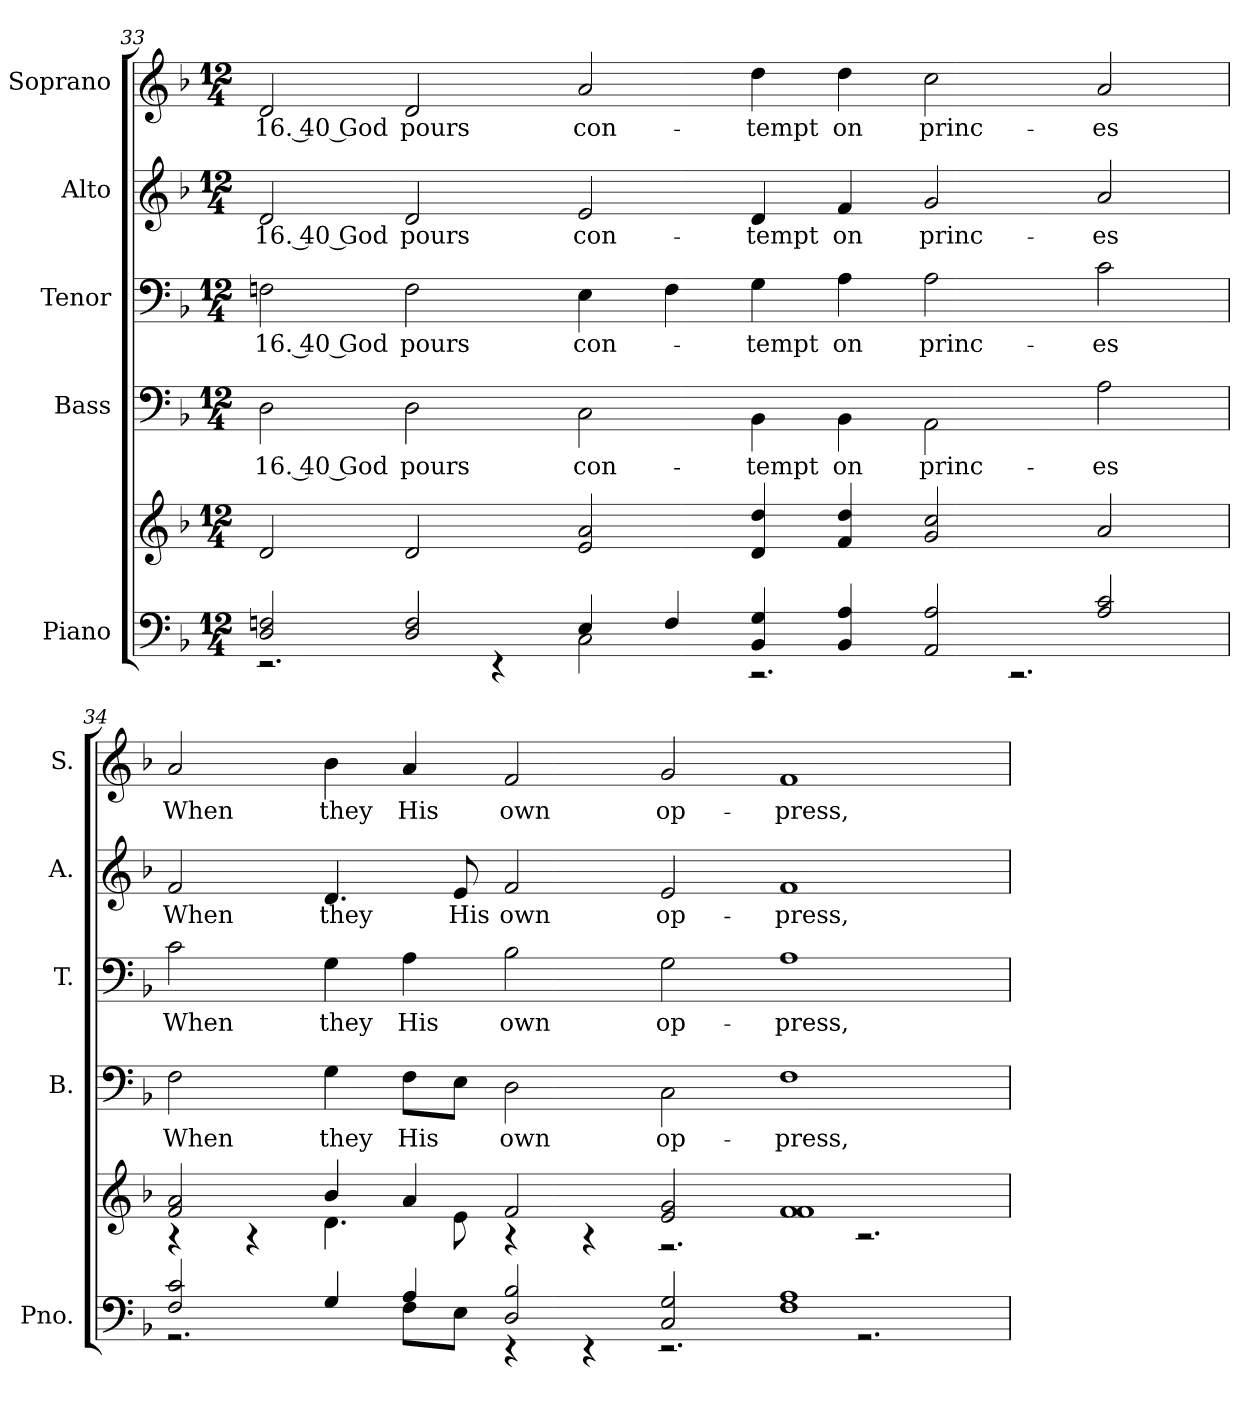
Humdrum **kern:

**kern	**kern	**kern	**text	**kern	**text	**kern	**text	**kern	**text
*part5	*part5	*part4	*part4	*part3	*part3	*part2	*part2	*part1	*part1
*staff6	*staff5	*staff4	*staff4	*staff3	*staff3	*staff2	*staff2	*staff1	*staff1
*I"Piano	*	*I"Bass	*	*I"Tenor	*	*I"Alto	*	*I"Soprano	*
*I'Pno.	*	*I'B.	*	*I'T.	*	*I'A.	*	*I'S.	*
*clefF4	*clefG2	*clefF4	*	*clefF4	*	*clefG2	*	*clefG2	*
*k[b-]	*k[b-]	*k[b-]	*	*k[b-]	*	*k[b-]	*	*k[b-]	*
*F:	*F:	*F:	*	*F:	*	*F:	*	*F:	*
*M12/4	*M12/4	*M12/4	*	*M12/4	*	*M12/4	*	*M12/4	*
=33	=33	=33	=33	=33	=33	=33	=33	=33	=33
*^	*	*	*	*	*	*	*	*	*
!	!	!	!	!LO:LY:b:color=#000000	!	!	!	!	!	!
!	!	!	!	!	!	!LO:LY:b:color=#000000	!	!	!	!
!	!	!	!	!	!	!	!	!LO:LY:b:color=#000000	!	!
!	!	!	!	!	!	!	!	!	!	!LO:LY:b:color=#000000
2Di/ 2Fni	2.r	2di/	2Di\	16. 40 God	2Fni\	16. 40 God	2di/	16. 40 God	2di/	16. 40 God
!	!	!	!	!LO:LY:b:color=#000000	!	!	!	!	!	!
!	!	!	!	!	!	!LO:LY:b:color=#000000	!	!	!	!
!	!	!	!	!	!	!	!	!LO:LY:b:color=#000000	!	!
!	!	!	!	!	!	!	!	!	!	!LO:LY:b:color=#000000
2Di/ 2Fi	.	2di/	2Di\	pours	2Fi\	pours	2di/	pours	2di/	pours
.	4r	.	.	.	.	.	.	.	.	.
!	!	!	!	!LO:LY:b:color=#000000	!	!	!	!	!	!
!	!	!	!	!	!	!LO:LY:b:color=#000000	!	!	!	!
!	!	!	!	!	!	!	!	!LO:LY:b:color=#000000	!	!
!	!	!	!	!	!	!	!	!	!	!LO:LY:b:color=#000000
4Ei/	2Ci\	2ei/ 2ai	2Ci\	con-	4Ei\	con-	2ei/	con-	2ai/	con-
4Fi/	.	.	.	.	4Fi\	.	.	.	.	.
!	!	!	!	!LO:LY:b:color=#000000	!	!	!	!	!	!
!	!	!	!	!	!	!LO:LY:b:color=#000000	!	!	!	!
!	!	!	!	!	!	!	!	!LO:LY:b:color=#000000	!	!
!	!	!	!	!	!	!	!	!	!	!LO:LY:b:color=#000000
4BB-i/ 4Gi	2.r	4di/ 4ddi	4BB-i\	-tempt	4Gi\	-tempt	4di/	-tempt	4ddi\	-tempt
!	!	!	!	!LO:LY:b:color=#000000	!	!	!	!	!	!
!	!	!	!	!	!	!LO:LY:b:color=#000000	!	!	!	!
!	!	!	!	!	!	!	!	!LO:LY:b:color=#000000	!	!
!	!	!	!	!	!	!	!	!	!	!LO:LY:b:color=#000000
4BB-i/ 4Ai	.	4fi/ 4ddi	4BB-i\	on	4Ai\	on	4fi/	on	4ddi\	on
!	!	!	!	!LO:LY:b:color=#000000	!	!	!	!	!	!
!	!	!	!	!	!	!LO:LY:b:color=#000000	!	!	!	!
!	!	!	!	!	!	!	!	!LO:LY:b:color=#000000	!	!
!	!	!	!	!	!	!	!	!	!	!LO:LY:b:color=#000000
2AAi/ 2Ai	.	2gi/ 2cci	2AAi\	princ-	2Ai\	princ-	2gi/	princ-	2cci\	princ-
.	2.r	.	.	.	.	.	.	.	.	.
!	!	!	!	!LO:LY:b:color=#000000	!	!	!	!	!	!
!	!	!	!	!	!	!LO:LY:b:color=#000000	!	!	!	!
!	!	!	!	!	!	!	!	!LO:LY:b:color=#000000	!	!
!	!	!	!	!	!	!	!	!	!	!LO:LY:b:color=#000000
2Ai/ 2ci	.	2ai/	2Ai\	-es	2ci\	-es	2ai/	-es	2ai/	-es
!!LO:PB:g=z
=34	=34	=34	=34	=34	=34	=34	=34	=34	=34	=34
*	*	*^	*	*	*	*	*	*	*	*
!	!	!	!	!	!LO:LY:b:color=#000000	!	!	!	!	!	!
!	!	!	!	!	!	!	!LO:LY:b:color=#000000	!	!	!	!
!	!	!	!	!	!	!	!	!	!LO:LY:b:color=#000000	!	!
!	!	!	!	!	!	!	!	!	!	!	!LO:LY:b:color=#000000
2Fi/ 2ci	2.r	2fi/ 2ai	4r	2Fi\	When	2ci\	When	2fi/	When	2ai/	When
.	.	.	4r	.	.	.	.	.	.	.	.
!	!	!	!	!	!LO:LY:b:color=#000000	!	!	!	!	!	!
!	!	!	!	!	!	!	!LO:LY:b:color=#000000	!	!	!	!
!	!	!	!	!	!	!	!	!	!LO:LY:b:color=#000000	!	!
!	!	!	!	!	!	!	!	!	!	!	!LO:LY:b:color=#000000
4Gi/	.	4b-i/	4.di\	4Gi\	they	4Gi\	they	4.di/	they	4b-i\	they
!	!	!	!	!	!LO:LY:b:color=#000000	!	!	!	!	!	!
!	!	!	!	!	!	!	!LO:LY:b:color=#000000	!	!	!	!
!	!	!	!	!	!	!	!	!	!	!	!LO:LY:b:color=#000000
4Ai/	8Fi\L	4ai/	.	8Fi\L	His	4Ai\	His	.	.	4ai/	His
!	!	!	!	!	!	!	!	!	!LO:LY:b:color=#000000	!	!
.	8Ei\J	.	8ei\	8Ei\J	.	.	.	8ei/	His	.	.
!	!	!	!	!	!LO:LY:b:color=#000000	!	!	!	!	!	!
!	!	!	!	!	!	!	!LO:LY:b:color=#000000	!	!	!	!
!	!	!	!	!	!	!	!	!	!LO:LY:b:color=#000000	!	!
!	!	!	!	!	!	!	!	!	!	!	!LO:LY:b:color=#000000
2Di/ 2B-i	4r	2fi/	4r	2Di\	own	2B-i\	own	2fi/	own	2fi/	own
.	4r	.	4r	.	.	.	.	.	.	.	.
!	!	!	!	!	!LO:LY:b:color=#000000	!	!	!	!	!	!
!	!	!	!	!	!	!	!LO:LY:b:color=#000000	!	!	!	!
!	!	!	!	!	!	!	!	!	!LO:LY:b:color=#000000	!	!
!	!	!	!	!	!	!	!	!	!	!	!LO:LY:b:color=#000000
2Ci/ 2Gi	2.r	2ei/ 2gi	2.r	2Ci\	op-	2Gi\	op-	2ei/	op-	2gi/	op-
!	!	!	!	!	!LO:LY:b:color=#000000	!	!	!	!	!	!
!	!	!	!	!	!	!	!LO:LY:b:color=#000000	!	!	!	!
!	!	!	!	!	!	!	!	!	!LO:LY:b:color=#000000	!	!
!	!	!	!	!	!	!	!	!	!	!	!LO:LY:b:color=#000000
1Fi 1Ai	.	1fi 1fi	.	1Fi	-press,	1Ai	-press,	1fi	-press,	1fi	-press,
.	2.r	.	2.r	.	.	.	.	.	.	.	.
*v	*v	*	*	*	*	*	*	*	*	*	*
*	*v	*v	*	*	*	*	*	*	*	*
=	=	=	=	=	=	=	=	=	=
*-	*-	*-	*-	*-	*-	*-	*-	*-	*-
